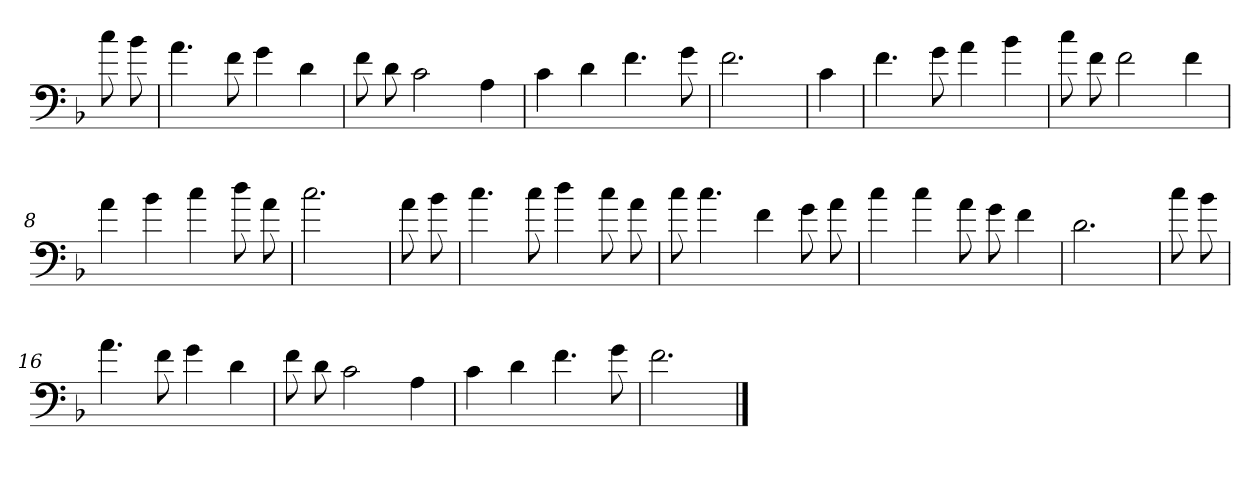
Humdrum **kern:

**kern
*part1
*staff1
*clefF4
*k[b-]
*F:
=
8cc
8b-
=1
4.a
8f
4g
4d
=2
8f
8d
2c
4A
=3
4c
4d
4.f
8g
=4
2.f
=5
4c
=6
4.f
8g
4a
4b-
=7
8cc
8f
2f
4f
=8
4a
4b-
4cc
8dd
8a
=9
2.cc
=10
8a
8b-
=11
4.cc
8cc
4dd
8cc
8a
=12
8cc
4.cc
4f
8g
8a
=13
4cc
4cc
8a
8g
4f
=14
2.d
=15
8cc
8b-
=16
4.a
8f
4g
4d
=17
8f
8d
2c
4A
=18
4c
4d
4.f
8g
=19
2.f
==
*-
